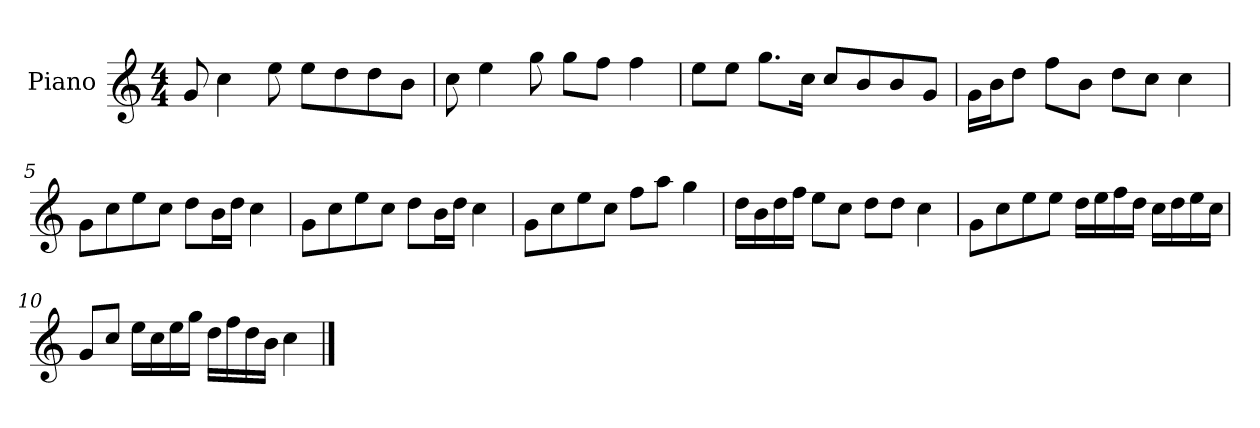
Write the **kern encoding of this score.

**kern
*part1
*staff1
*I"Piano
*I'P-no
*clefG2
*k[]
*M4/4
*MM90
=1
8g/
4cc\
8ee\
8ee\L
8dd\
8dd\
8b\J
=2
8cc\
4ee\
8gg\
8gg\L
8ff\J
4ff\
=3
8ee\L
8ee\J
8.gg\L
16cc\Jk
8cc/L
8b/
8b/
8g/J
=4
16g\LL
16b\J
8dd\J
8ff\L
8b\J
8dd\L
8cc\J
4cc\
=5
8g\L
8cc\
8ee\
8cc\J
8dd\L
16b\L
16dd\JJ
4cc\
!!LO:LB:g=z
=6
8g\L
8cc\
8ee\
8cc\J
8dd\L
16b\L
16dd\JJ
4cc\
=7
8g\L
8cc\
8ee\
8cc\J
8ff\L
8aa\J
4gg\
=8
16dd\LL
16b\
16dd\
16ff\JJ
8ee\L
8cc\J
8dd\L
8dd\J
4cc\
=9
8g\L
8cc\
8ee\
8ee\J
16dd\LL
16ee\
16ff\
16dd\JJ
16cc\LL
16dd\
16ee\
16cc\JJ
!!LO:LB:g=z
=10
8g/L
8cc/J
16ee\LL
16cc\
16ee\
16gg\JJ
16dd\LL
16ff\
16dd\
16b\JJ
4cc\
==
*-
